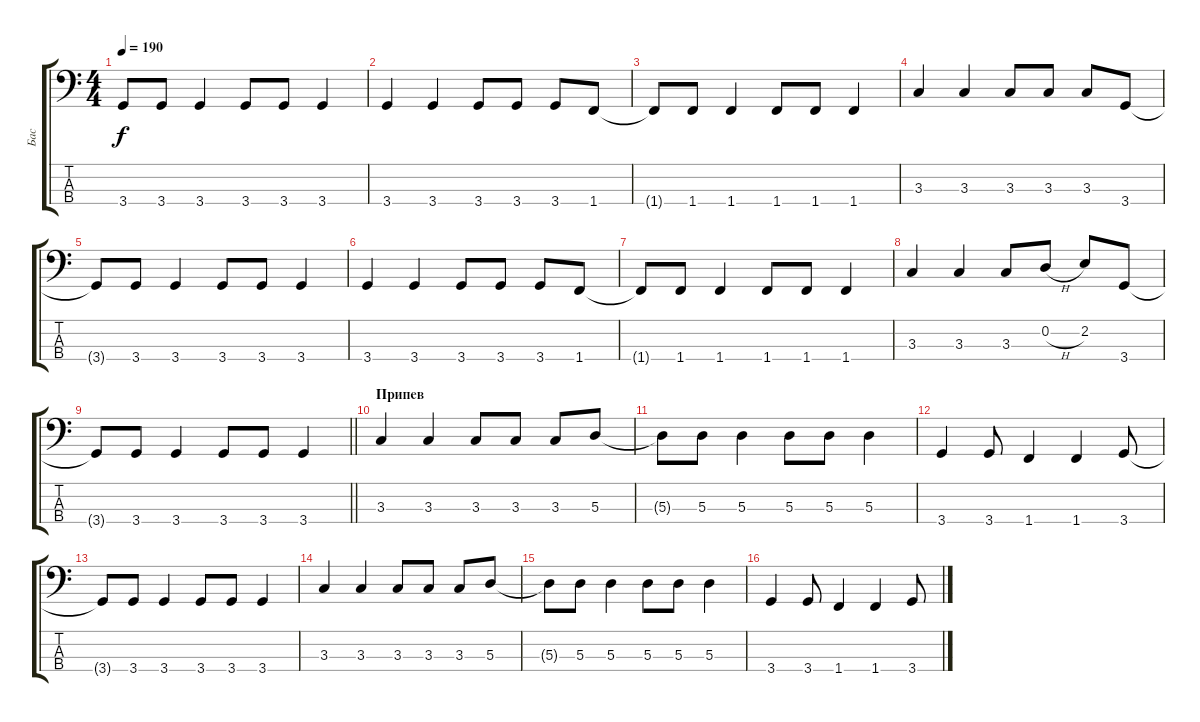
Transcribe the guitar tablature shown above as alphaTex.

\track ("Бас" "Бас") {instrument electricbassfinger}
\staff {score tabs}
\tuning (G2 D2 A1 E1) {hide}
\ts (4 4)
\tempo 190
\clef f4
\ks c
3.4{t}.8{dy f} 3.4.8 3.4.4 3.4.8 3.4.8 3.4.4 |
3.4.4 3.4.4 3.4.8 3.4.8 3.4.8 1.4.8 |
1.4{t}.8 1.4.8 1.4.4 1.4.8 1.4.8 1.4.4 |
3.3.4 3.3.4 3.3.8 3.3.8 3.3.8 3.4.8 |
3.4{t}.8 3.4.8 3.4.4 3.4.8 3.4.8 3.4.4 |
3.4.4 3.4.4 3.4.8 3.4.8 3.4.8 1.4.8 |
1.4{t}.8 1.4.8 1.4.4 1.4.8 1.4.8 1.4.4 |
3.3.4 3.3.4 3.3.8 0.2{h}.8 2.2.8 3.4.8 |
\barLineRight lightlight
3.4{t}.8 3.4.8 3.4.4 3.4.8 3.4.8 3.4.4 |
\section ("" "Припев")
3.3.4 3.3.4 3.3.8 3.3.8 3.3.8 5.3.8 |
5.3{t}.8 5.3.8 5.3.4 5.3.8 5.3.8 5.3.4 |
3.4.4 3.4.8 1.4.4 1.4.4 3.4.8 |
3.4{t}.8 3.4.8 3.4.4 3.4.8 3.4.8 3.4.4 |
3.3.4 3.3.4 3.3.8 3.3.8 3.3.8 5.3.8 |
5.3{t}.8 5.3.8 5.3.4 5.3.8 5.3.8 5.3.4 |
3.4.4 3.4.8 1.4.4 1.4.4 3.4.8
